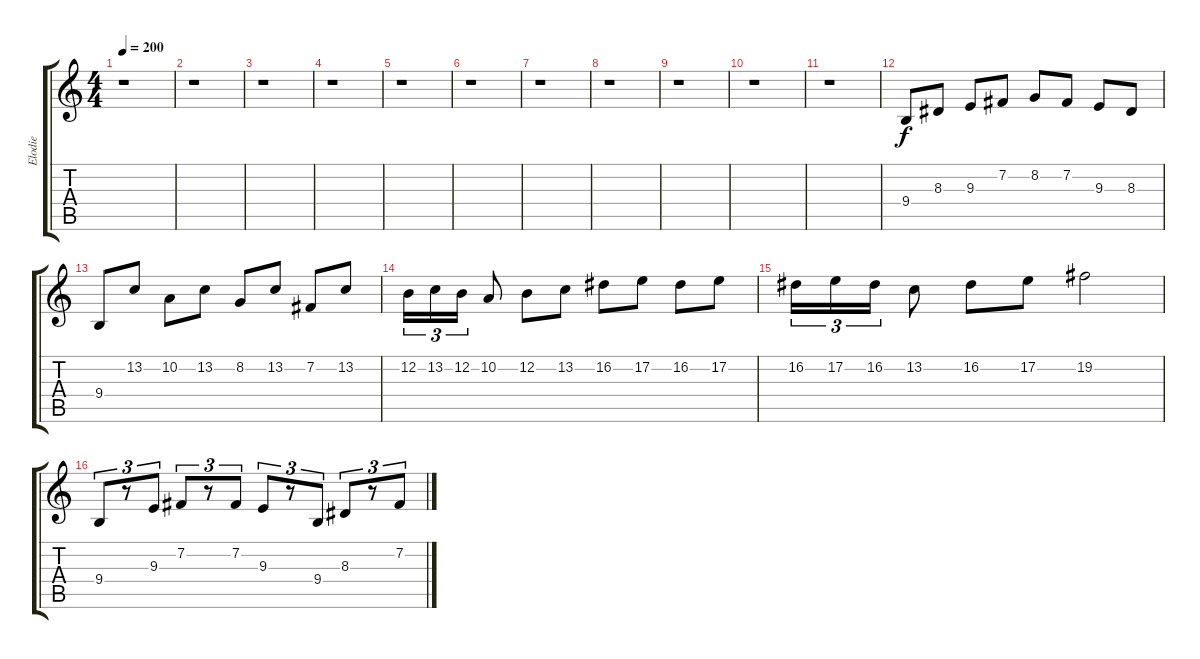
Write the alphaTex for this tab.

\track ("Elodie" "Elodie") {instrument musicbox}
\staff {score tabs}
\tuning (E4 B3 G3 D3 A2 E2) {hide}
\ts (4 4)
\tempo 200
\clef g2
\ks c
r.1{dy f} |
r.1 |
r.1 |
r.1 |
r.1 |
r.1 |
r.1 |
r.1 |
r.1 |
r.1 |
r.1 |
9.4.8 8.3.8 9.3.8 7.2.8 8.2.8 7.2.8 9.3.8 8.3.8 |
9.4.8 13.2.8 10.2.8 13.2.8 8.2.8 13.2.8 7.2.8 13.2.8 |
12.2.16{tu (3 2)} 13.2.16{tu (3 2)} 12.2.16{tu (3 2)} 10.2.8 12.2.8 13.2.8 16.2.8 17.2.8 16.2.8 17.2.8 |
16.2.16{tu (3 2)} 17.2.16{tu (3 2)} 16.2.16{tu (3 2)} 13.2.8 16.2.8 17.2.8 19.2.2 |
9.4.8{tu (3 2)} r.8{tu (3 2)} 9.3.8{tu (3 2)} 7.2.8{tu (3 2)} r.8{tu (3 2)} 7.2.8{tu (3 2)} 9.3.8{tu (3 2)} r.8{tu (3 2)} 9.4.8{tu (3 2)} 8.3.8{tu (3 2)} r.8{tu (3 2)} 7.2.8{tu (3 2)}
